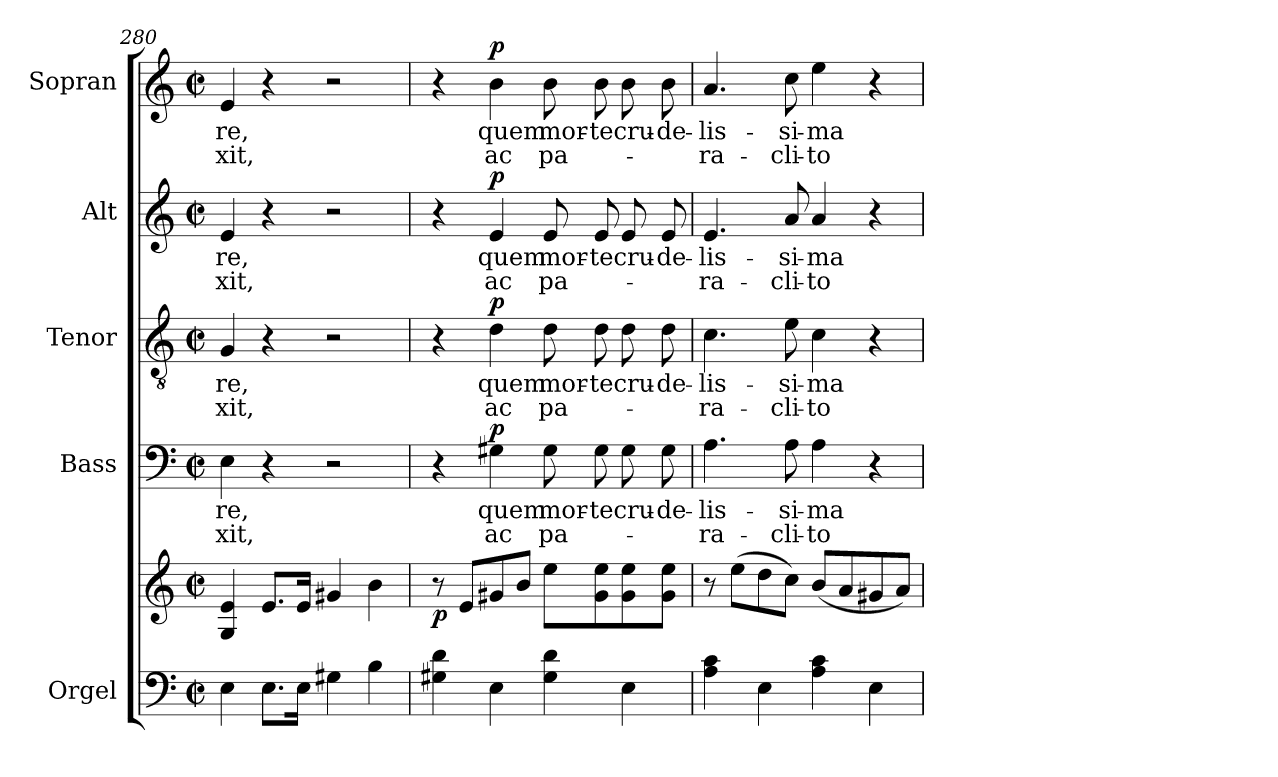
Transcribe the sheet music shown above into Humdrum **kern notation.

**kern	**kern	**dynam	**kern	**text	**text	**dynam	**kern	**text	**text	**dynam	**kern	**text	**text	**dynam	**kern	**text	**text	**dynam
*part5	*part5	*part5	*part4	*part4	*part4	*part4	*part3	*part3	*part3	*part3	*part2	*part2	*part2	*part2	*part1	*part1	*part1	*part1
*staff6	*staff5	*staff5/6	*staff4	*staff4	*staff4	*staff4	*staff3	*staff3	*staff3	*staff3	*staff2	*staff2	*staff2	*staff2	*staff1	*staff1	*staff1	*staff1
*I"Orgel	*	*	*I"Bass	*	*	*	*I"Tenor	*	*	*	*I"Alt	*	*	*	*I"Sopran	*	*	*
*I'Org.	*	*	*I'B.	*	*	*	*I'T.	*	*	*	*I'A.	*	*	*	*I'S.	*	*	*
*clefF4	*clefG2	*	*clefF4	*	*	*	*clefGv2	*	*	*	*clefG2	*	*	*	*clefG2	*	*	*
*k[]	*k[]	*	*k[]	*	*	*	*k[]	*	*	*	*k[]	*	*	*	*k[]	*	*	*
*C:	*C:	*	*C:	*	*	*	*C:	*	*	*	*C:	*	*	*	*C:	*	*	*
*M2/2	*M2/2	*	*M2/2	*	*	*	*M2/2	*	*	*	*M2/2	*	*	*	*M2/2	*	*	*
*met(c|)	*met(c|)	*	*met(c|)	*	*	*	*met(c|)	*	*	*	*met(c|)	*	*	*	*met(c|)	*	*	*
=280	=280	=280	=280	=280	=280	=280	=280	=280	=280	=280	=280	=280	=280	=280	=280	=280	=280	=280
!	!	!	!	!LO:LY:b	!LO:LY:b	!	!	!LO:LY:b	!LO:LY:b	!	!	!LO:LY:b	!LO:LY:b	!	!	!LO:LY:b	!LO:LY:b	!
4E\	4G/ 4e/	.	4E\	-re,	-xit,	.	4G/	-re,	-xit,	.	4e/	-re,	-xit,	.	4e/	-re,	-xit,	.
8.E\L	8.e/L	.	4r	.	.	.	4r	.	.	.	4r	.	.	.	4r	.	.	.
16E\Jk	16e/Jk	.	.	.	.	.	.	.	.	.	.	.	.	.	.	.	.	.
4G#X\	4g#X/	.	2r	.	.	.	2r	.	.	.	2r	.	.	.	2r	.	.	.
4B\	4b\	.	.	.	.	.	.	.	.	.	.	.	.	.	.	.	.	.
=281	=281	=281	=281	=281	=281	=281	=281	=281	=281	=281	=281	=281	=281	=281	=281	=281	=281	=281
!	!	!LO:DY:b	!	!	!	!	!	!	!	!	!	!	!	!	!	!	!	!
4G#X\ 4d\	8r	p	4r	.	.	.	4r	.	.	.	4r	.	.	.	4r	.	.	.
.	8e/L	.	.	.	.	.	.	.	.	.	.	.	.	.	.	.	.	.
!	!	!	!	!LO:LY:b	!LO:LY:b	!LO:DY:a	!	!LO:LY:b	!LO:LY:b	!LO:DY:a	!	!LO:LY:b	!LO:LY:b	!LO:DY:a	!	!LO:LY:b	!LO:LY:b	!LO:DY:a
4E\	8g#X/	.	4G#X\	quem	ac	p	4d\	quem	ac	p	4e/	quem	ac	p	4b\	quem	ac	p
.	8b/J	.	.	.	.	.	.	.	.	.	.	.	.	.	.	.	.	.
!	!	!	!	!LO:LY:b	!LO:LY:b	!	!	!LO:LY:b	!LO:LY:b	!	!	!LO:LY:b	!LO:LY:b	!	!	!LO:LY:b	!LO:LY:b	!
4G#\ 4d\	8ee\L	.	8G#\	mor-	pa-	.	8d\	mor-	pa-	.	8e/	mor-	pa-	.	8b\	mor-	pa-	.
!	!	!	!	!LO:LY:b	!	!	!	!LO:LY:b	!	!	!	!LO:LY:b	!	!	!	!LO:LY:b	!	!
.	8g#\ 8ee\	.	8G#\	-te	.	.	8d\	-te	.	.	8e/	-te	.	.	8b\	-te	.	.
!	!	!	!	!LO:LY:b	!	!	!	!LO:LY:b	!	!	!	!LO:LY:b	!	!	!	!LO:LY:b	!	!
4E\	8g#\ 8ee\	.	8G#\	cru-	.	.	8d\	cru-	.	.	8e/	cru-	.	.	8b\	cru-	.	.
!	!	!	!	!LO:LY:b	!	!	!	!LO:LY:b	!	!	!	!LO:LY:b	!	!	!	!LO:LY:b	!	!
.	8g#\ 8ee\J	.	8G#\	-de-	.	.	8d\	-de-	.	.	8e/	-de-	.	.	8b\	-de-	.	.
=282	=282	=282	=282	=282	=282	=282	=282	=282	=282	=282	=282	=282	=282	=282	=282	=282	=282	=282
!	!	!	!	!LO:LY:b	!LO:LY:b	!	!	!LO:LY:b	!LO:LY:b	!	!	!LO:LY:b	!LO:LY:b	!	!	!LO:LY:b	!LO:LY:b	!
4A\ 4c\	8r	.	4.A\	-lis-	-ra-	.	4.c\	-lis-	-ra-	.	4.e/	-lis-	-ra-	.	4.a/	-lis-	-ra-	.
.	(>8ee\L	.	.	.	.	.	.	.	.	.	.	.	.	.	.	.	.	.
4E\	8dd\	.	.	.	.	.	.	.	.	.	.	.	.	.	.	.	.	.
!	!	!	!	!LO:LY:b	!LO:LY:b	!	!	!LO:LY:b	!LO:LY:b	!	!	!LO:LY:b	!LO:LY:b	!	!	!LO:LY:b	!LO:LY:b	!
.	8cc\J)	.	8A\	-si-	-cli-	.	8e\	-si-	-cli-	.	8a/	-si-	-cli-	.	8cc\	-si-	-cli-	.
!	!	!	!	!LO:LY:b	!LO:LY:b	!	!	!LO:LY:b	!LO:LY:b	!	!	!LO:LY:b	!LO:LY:b	!	!	!LO:LY:b	!LO:LY:b	!
4A\ 4c\	(<8b/L	.	4A\	-ma	-to	.	4c\	-ma	-to	.	4a/	-ma	-to	.	4ee\	-ma	-to	.
.	8a/	.	.	.	.	.	.	.	.	.	.	.	.	.	.	.	.	.
4E\	8g#X/	.	4r	.	.	.	4r	.	.	.	4r	.	.	.	4r	.	.	.
.	8a/J)	.	.	.	.	.	.	.	.	.	.	.	.	.	.	.	.	.
=	=	=	=	=	=	=	=	=	=	=	=	=	=	=	=	=	=	=
*-	*-	*-	*-	*-	*-	*-	*-	*-	*-	*-	*-	*-	*-	*-	*-	*-	*-	*-
